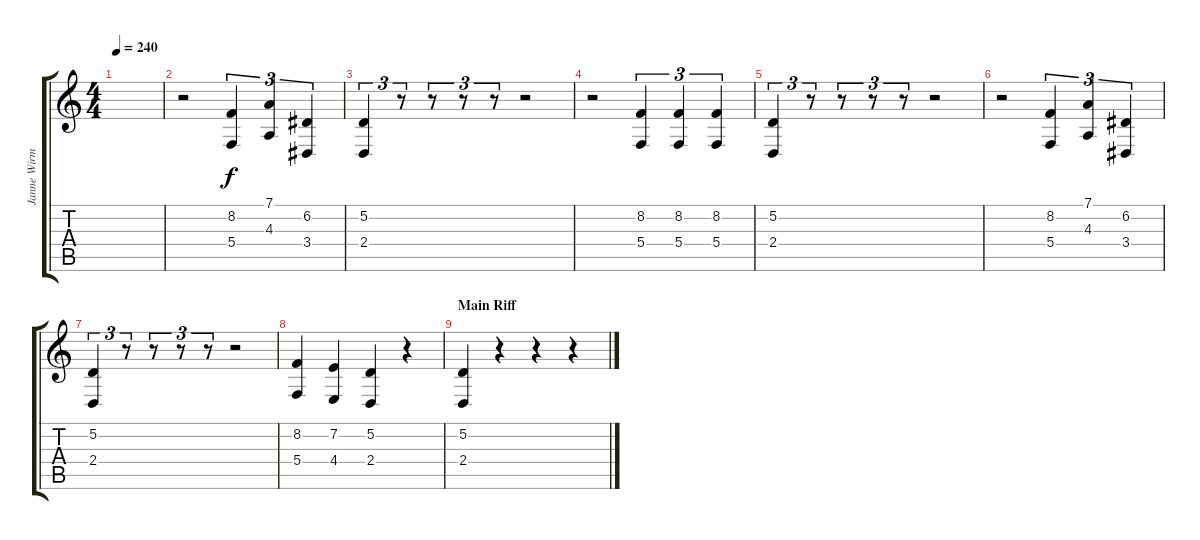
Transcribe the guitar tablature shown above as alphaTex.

\track ("Janne Wirman" "Janne Wirm") {instrument stringensemble1}
\staff {score tabs}
\tuning (D4 A3 F3 C3 G2 D2) {hide}
\ts (4 4)
\tempo 240
\clef g2
\ks c
|
r.2 (8.2 5.4).4{tu (3 2)} (7.1 4.3).4{tu (3 2)} (6.2 3.4).4{tu (3 2)} |
(5.2 2.4).4{tu (3 2)} r.8{tu (3 2)} r.8{tu (3 2)} r.8{tu (3 2)} r.8{tu (3 2)} r.2 |
r.2 (8.2 5.4).4{tu (3 2)} (8.2 5.4).4{tu (3 2)} (8.2 5.4).4{tu (3 2)} |
(5.2 2.4).4{tu (3 2)} r.8{tu (3 2)} r.8{tu (3 2)} r.8{tu (3 2)} r.8{tu (3 2)} r.2 |
r.2 (8.2 5.4).4{tu (3 2)} (7.1 4.3).4{tu (3 2)} (6.2 3.4).4{tu (3 2)} |
(5.2 2.4).4{tu (3 2)} r.8{tu (3 2)} r.8{tu (3 2)} r.8{tu (3 2)} r.8{tu (3 2)} r.2 |
(8.2 5.4).4 (7.2 4.4).4 (5.2 2.4).4 r.4 |
\section ("" "Main Riff")
(5.2 2.4).4 r.4 r.4 r.4
